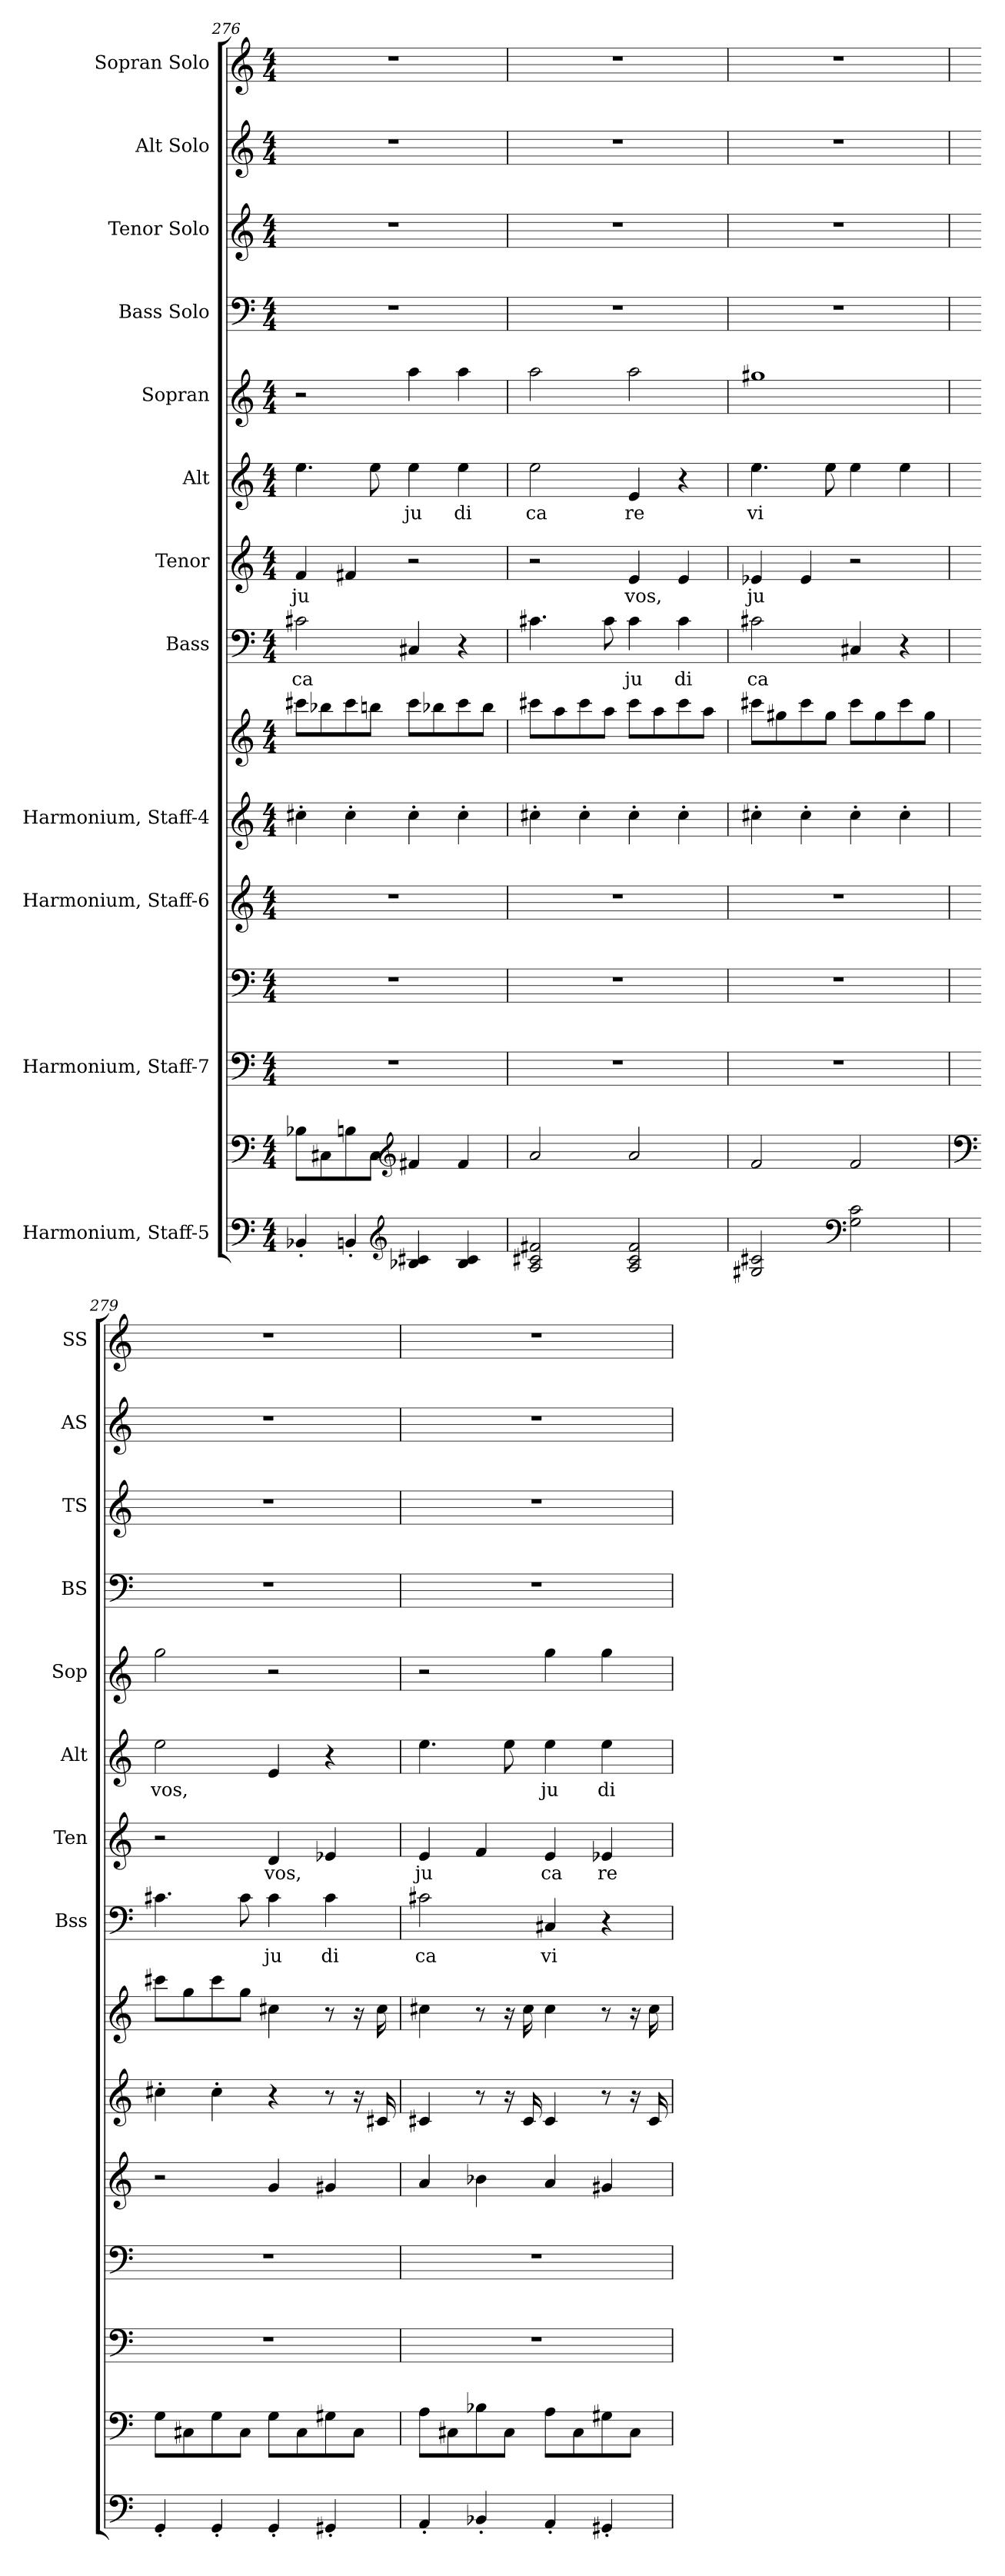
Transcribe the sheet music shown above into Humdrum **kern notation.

**kern	**kern	**kern	**kern	**kern	**kern	**kern	**kern	**text	**kern	**text	**kern	**text	**kern	**kern	**kern	**kern	**kern
*part12	*part12	*part11	*part11	*part10	*part9	*part9	*part8	*part8	*part7	*part7	*part6	*part6	*part5	*part4	*part3	*part2	*part1
*staff15	*staff14	*staff13	*staff12	*staff11	*staff10	*staff9	*staff8	*staff8	*staff7	*staff7	*staff6	*staff6	*staff5	*staff4	*staff3	*staff2	*staff1
*I"Harmonium, Staff-5	*	*I"Harmonium, Staff-7	*	*I"Harmonium, Staff-6	*I"Harmonium, Staff-4	*	*I"Bass	*	*I"Tenor	*	*I"Alt	*	*I"Sopran	*I"Bass Solo	*I"Tenor Solo	*I"Alt Solo	*I"Sopran Solo
*	*	*	*	*	*	*	*I'Bss	*	*I'Ten	*	*I'Alt	*	*I'Sop	*I'BS	*I'TS	*I'AS	*I'SS
*clefF4	*clefF4	*clefF4	*clefF4	*clefG2	*clefG2	*clefG2	*clefF4	*	*clefG2	*	*clefG2	*	*clefG2	*clefF4	*clefG2	*clefG2	*clefG2
*	*	*	*	*	*	*	*	*	*ITrd4c7	*	*ITrd2c3	*	*ITrd2c3	*	*ITrd4c7	*	*ITrd2c3
*k[]	*k[]	*k[]	*k[]	*k[]	*k[]	*k[]	*k[]	*	*k[b-]	*	*k[f#c#g#]	*	*k[f#c#g#]	*k[]	*k[b-]	*k[]	*k[f#c#g#]
*M4/4	*M4/4	*M4/4	*M4/4	*M4/4	*M4/4	*M4/4	*M4/4	*	*M4/4	*	*M4/4	*	*M4/4	*M4/4	*M4/4	*M4/4	*M4/4
=276	=276	=276	=276	=276	=276	=276	=276	=276	=276	=276	=276	=276	=276	=276	=276	=276	=276
4BB-X'/	8B-X\L	1r	1r	1r	4cc#X'\	8ccc#X\L	2c#X\	ca	4B-/	ju	4.cc#\	.	2r	1r	1r	1r	1r
.	8C#X\	.	.	.	.	8bb-X\	.	.	.	.	.	.	.	.	.	.	.
4BBn'/	8Bn\	.	.	.	4cc#'\	8ccc#\	.	.	4Bn/	.	.	.	.	.	.	.	.
.	8C#\J	.	.	.	.	8bbn\J	.	.	.	.	8cc#\	.	.	.	.	.	.
*clefG2	*clefG2	*	*	*	*	*	*	*	*	*	*	*	*	*	*	*	*
4B-X/ 4c#X/	4f#X/	.	.	.	4cc#'\	8ccc#\L	4C#X/	.	2r	.	4cc#\	ju	4ff#\	.	.	.	.
.	.	.	.	.	.	8bb-X\	.	.	.	.	.	.	.	.	.	.	.
4B-/ 4c#/	4f#/	.	.	.	4cc#'\	8ccc#\	4r	.	.	.	4cc#\	di	4ff#\	.	.	.	.
.	.	.	.	.	.	8bb-\J	.	.	.	.	.	.	.	.	.	.	.
=277	=277	=277	=277	=277	=277	=277	=277	=277	=277	=277	=277	=277	=277	=277	=277	=277	=277
2A/ 2c#X/ 2f#X/	2a/	1r	1r	1r	4cc#X'\	8ccc#X\L	4.c#X\	.	2r	.	2cc#\	ca	2ff#\	1r	1r	1r	1r
.	.	.	.	.	.	8aa\	.	.	.	.	.	.	.	.	.	.	.
.	.	.	.	.	4cc#'\	8ccc#\	.	.	.	.	.	.	.	.	.	.	.
.	.	.	.	.	.	8aa\J	8c#\	.	.	.	.	.	.	.	.	.	.
2A/ 2c#/ 2f#/	2a/	.	.	.	4cc#'\	8ccc#\L	4c#\	ju	4A/	vos,	4c#/	re	2ff#\	.	.	.	.
.	.	.	.	.	.	8aa\	.	.	.	.	.	.	.	.	.	.	.
.	.	.	.	.	4cc#'\	8ccc#\	4c#\	di	4A/	.	4r	.	.	.	.	.	.
.	.	.	.	.	.	8aa\J	.	.	.	.	.	.	.	.	.	.	.
!!LO:PB:g=z
=278	=278	=278	=278	=278	=278	=278	=278	=278	=278	=278	=278	=278	=278	=278	=278	=278	=278
2G#X/ 2c#X/	2f/	1r	1r	1r	4cc#X'\	8ccc#X\L	2c#X\	ca	4A-X/	ju	4.cc#\	vi	1ee#X	1r	1r	1r	1r
.	.	.	.	.	.	8gg#X\	.	.	.	.	.	.	.	.	.	.	.
.	.	.	.	.	4cc#'\	8ccc#\	.	.	4A-/	.	.	.	.	.	.	.	.
.	.	.	.	.	.	8gg#\J	.	.	.	.	8cc#\	.	.	.	.	.	.
*clefF4	*	*	*	*	*	*	*	*	*	*	*	*	*	*	*	*	*
2G#\ 2c#\	2f/	.	.	.	4cc#'\	8ccc#\L	4C#X/	.	2r	.	4cc#\	.	.	.	.	.	.
.	.	.	.	.	.	8gg#\	.	.	.	.	.	.	.	.	.	.	.
.	.	.	.	.	4cc#'\	8ccc#\	4r	.	.	.	4cc#\	.	.	.	.	.	.
.	.	.	.	.	.	8gg#\J	.	.	.	.	.	.	.	.	.	.	.
=279	=279	=279	=279	=279	=279	=279	=279	=279	=279	=279	=279	=279	=279	=279	=279	=279	=279
*	*clefF4	*	*	*	*	*	*	*	*	*	*	*	*	*	*	*	*
4GG'/	8G\L	1r	1r	2r	4cc#X'\	8ccc#X\L	4.c#X\	.	2r	.	2cc#\	vos,	2ee\	1r	1r	1r	1r
.	8C#X\	.	.	.	.	8gg\	.	.	.	.	.	.	.	.	.	.	.
4GG'/	8G\	.	.	.	4cc#'\	8ccc#\	.	.	.	.	.	.	.	.	.	.	.
.	8C#\J	.	.	.	.	8gg\J	8c#\	.	.	.	.	.	.	.	.	.	.
4GG'/	8G\L	.	.	4g/	4r	4cc#X\	4c#\	ju	4G/	vos,	4c#/	.	2r	.	.	.	.
.	8C#\	.	.	.	.	.	.	.	.	.	.	.	.	.	.	.	.
4GG#X'/	8G#X\	.	.	4g#X/	8r	8r	4c#\	di	4A-X/	.	4r	.	.	.	.	.	.
.	8C#\J	.	.	.	16r	16r	.	.	.	.	.	.	.	.	.	.	.
.	.	.	.	.	16c#X/	16cc#\	.	.	.	.	.	.	.	.	.	.	.
=280	=280	=280	=280	=280	=280	=280	=280	=280	=280	=280	=280	=280	=280	=280	=280	=280	=280
4AA'/	8A\L	1r	1r	4a/	4c#X/	4cc#X\	2c#X\	ca	4A/	ju	4.cc#\	.	2r	1r	1r	1r	1r
.	8C#X\	.	.	.	.	.	.	.	.	.	.	.	.	.	.	.	.
4BB-X'/	8B-X\	.	.	4b-X\	8r	8r	.	.	4B-/	.	.	.	.	.	.	.	.
.	8C#\J	.	.	.	16r	16r	.	.	.	.	8cc#\	.	.	.	.	.	.
.	.	.	.	.	16c#/	16cc#\	.	.	.	.	.	.	.	.	.	.	.
4AA'/	8A\L	.	.	4a/	4c#/	4cc#\	4C#X/	vi	4A/	ca	4cc#\	ju	4ee\	.	.	.	.
.	8C#\	.	.	.	.	.	.	.	.	.	.	.	.	.	.	.	.
4GG#X'/	8G#X\	.	.	4g#X/	8r	8r	4r	.	4A-X/	re	4cc#\	di	4ee\	.	.	.	.
.	8C#\J	.	.	.	16r	16r	.	.	.	.	.	.	.	.	.	.	.
.	.	.	.	.	16c#/	16cc#\	.	.	.	.	.	.	.	.	.	.	.
=	=	=	=	=	=	=	=	=	=	=	=	=	=	=	=	=	=
*-	*-	*-	*-	*-	*-	*-	*-	*-	*-	*-	*-	*-	*-	*-	*-	*-	*-
